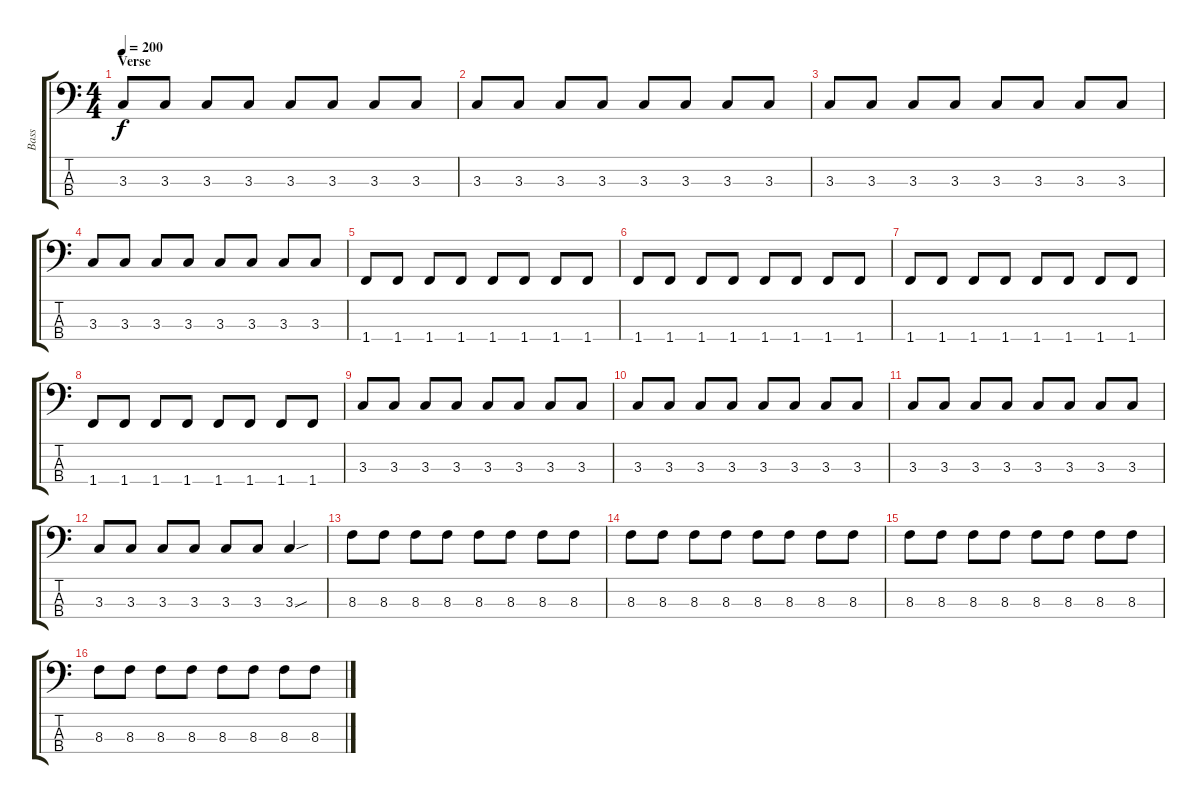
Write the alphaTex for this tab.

\track ("Bass" "Bass") {instrument electricbasspick}
\staff {score tabs}
\tuning (G2 D2 A1 E1) {hide}
\ts (4 4)
\section ("" "Verse")
\tempo 200
\clef f4
\ks c
3.3.8{dy f volume 11 instrument electricbasspick} 3.3.8 3.3.8 3.3.8 3.3.8 3.3.8 3.3.8 3.3.8 |
3.3.8 3.3.8 3.3.8 3.3.8 3.3.8 3.3.8 3.3.8 3.3.8 |
3.3.8 3.3.8 3.3.8 3.3.8 3.3.8 3.3.8 3.3.8 3.3.8 |
3.3.8 3.3.8 3.3.8 3.3.8 3.3.8 3.3.8 3.3.8 3.3.8 |
1.4.8 1.4.8 1.4.8 1.4.8 1.4.8 1.4.8 1.4.8 1.4.8 |
1.4.8 1.4.8 1.4.8 1.4.8 1.4.8 1.4.8 1.4.8 1.4.8 |
1.4.8 1.4.8 1.4.8 1.4.8 1.4.8 1.4.8 1.4.8 1.4.8 |
1.4.8 1.4.8 1.4.8 1.4.8 1.4.8 1.4.8 1.4.8 1.4.8 |
3.3.8 3.3.8 3.3.8 3.3.8 3.3.8 3.3.8 3.3.8 3.3.8 |
3.3.8 3.3.8 3.3.8 3.3.8 3.3.8 3.3.8 3.3.8 3.3.8 |
3.3.8 3.3.8 3.3.8 3.3.8 3.3.8 3.3.8 3.3.8 3.3.8 |
3.3.8 3.3.8 3.3.8 3.3.8 3.3.8 3.3.8 3.3{sou}.4 |
8.3.8 8.3.8 8.3.8 8.3.8 8.3.8 8.3.8 8.3.8 8.3.8 |
8.3.8 8.3.8 8.3.8 8.3.8 8.3.8 8.3.8 8.3.8 8.3.8 |
8.3.8 8.3.8 8.3.8 8.3.8 8.3.8 8.3.8 8.3.8 8.3.8 |
8.3.8 8.3.8 8.3.8 8.3.8 8.3.8 8.3.8 8.3.8 8.3.8
